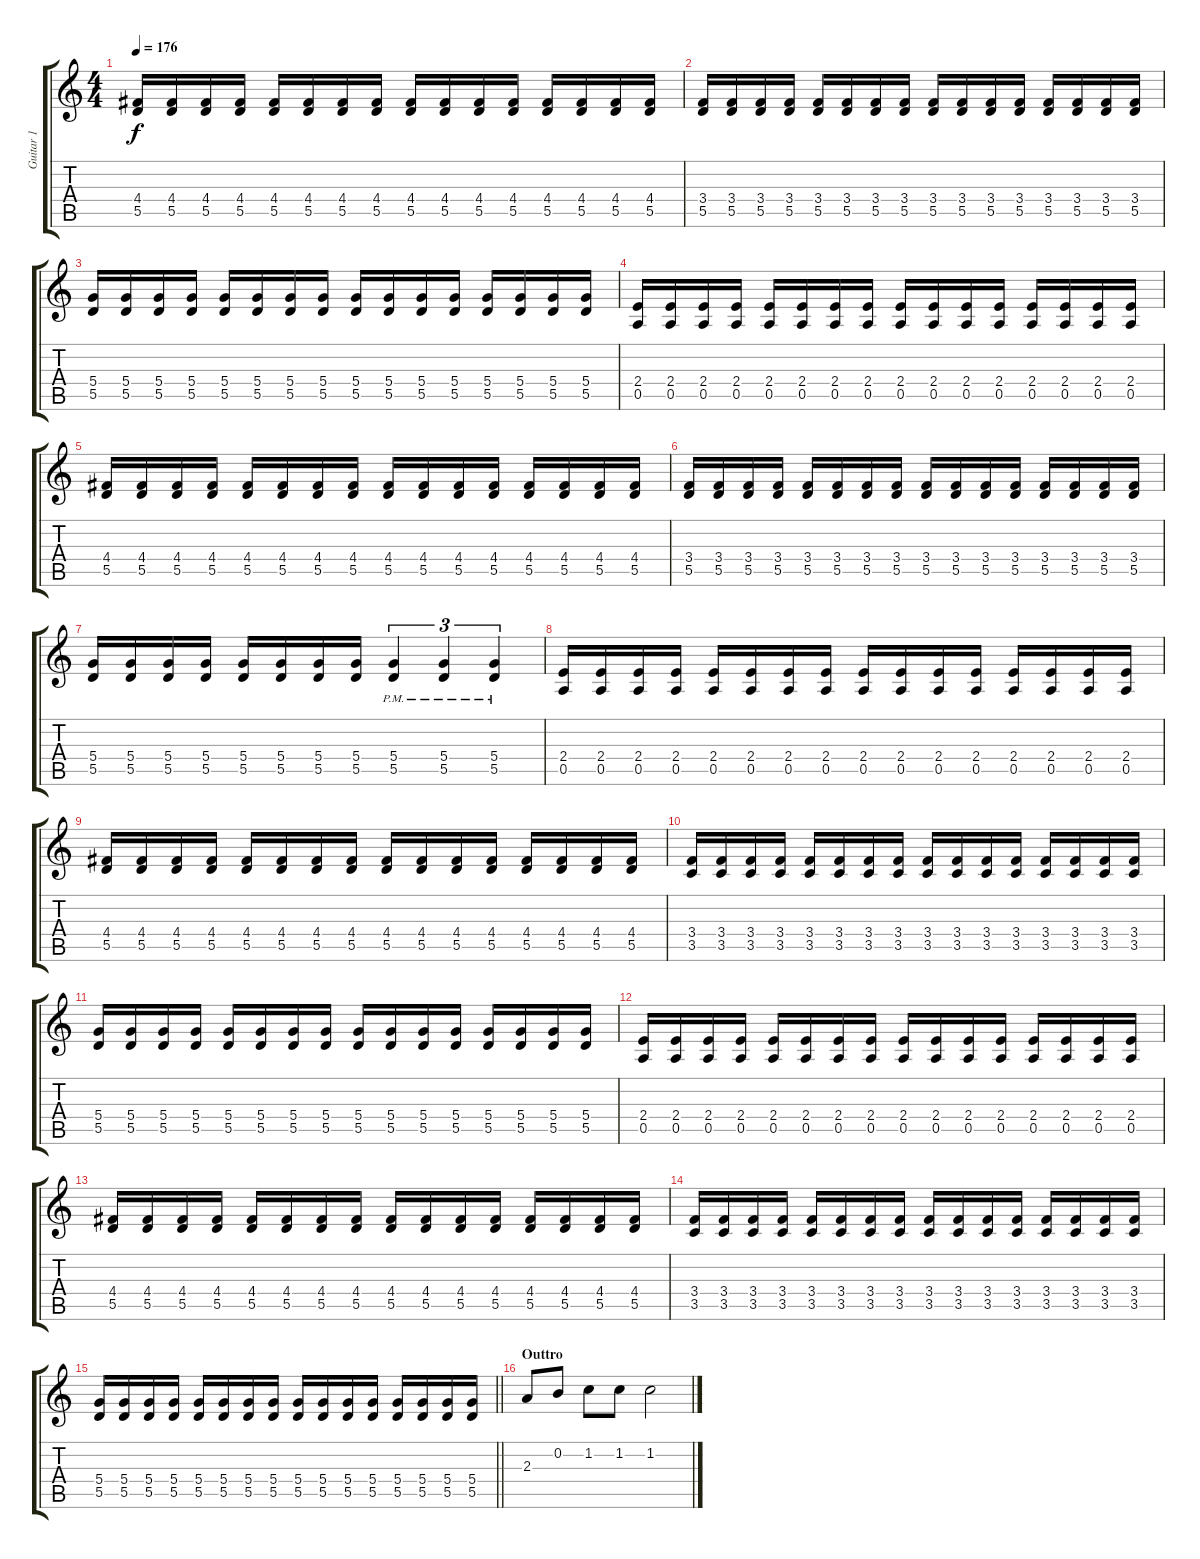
\track ("Guitar 1" "Guitar 1") {instrument distortionguitar}
\staff {score tabs}
\tuning (E4 B3 G3 D3 A2 E2) {hide}
\ts (4 4)
\tempo 176
\clef g2
\ks c
(4.4 5.5).16{dy f} (4.4 5.5).16 (4.4 5.5).16 (4.4 5.5).16 (4.4 5.5).16 (4.4 5.5).16 (4.4 5.5).16 (4.4 5.5).16 (4.4 5.5).16 (4.4 5.5).16 (4.4 5.5).16 (4.4 5.5).16 (4.4 5.5).16 (4.4 5.5).16 (4.4 5.5).16 (4.4 5.5).16 |
(3.4 5.5).16 (3.4 5.5).16 (3.4 5.5).16 (3.4 5.5).16 (3.4 5.5).16 (3.4 5.5).16 (3.4 5.5).16 (3.4 5.5).16 (3.4 5.5).16 (3.4 5.5).16 (3.4 5.5).16 (3.4 5.5).16 (3.4 5.5).16 (3.4 5.5).16 (3.4 5.5).16 (3.4 5.5).16 |
(5.4 5.5).16 (5.4 5.5).16 (5.4 5.5).16 (5.4 5.5).16 (5.4 5.5).16 (5.4 5.5).16 (5.4 5.5).16 (5.4 5.5).16 (5.4 5.5).16 (5.4 5.5).16 (5.4 5.5).16 (5.4 5.5).16 (5.4 5.5).16 (5.4 5.5).16 (5.4 5.5).16 (5.4 5.5).16 |
(2.4 0.5).16 (2.4 0.5).16 (2.4 0.5).16 (2.4 0.5).16 (2.4 0.5).16 (2.4 0.5).16 (2.4 0.5).16 (2.4 0.5).16 (2.4 0.5).16 (2.4 0.5).16 (2.4 0.5).16 (2.4 0.5).16 (2.4 0.5).16 (2.4 0.5).16 (2.4 0.5).16 (2.4 0.5).16 |
(4.4 5.5).16 (4.4 5.5).16 (4.4 5.5).16 (4.4 5.5).16 (4.4 5.5).16 (4.4 5.5).16 (4.4 5.5).16 (4.4 5.5).16 (4.4 5.5).16 (4.4 5.5).16 (4.4 5.5).16 (4.4 5.5).16 (4.4 5.5).16 (4.4 5.5).16 (4.4 5.5).16 (4.4 5.5).16 |
(3.4 5.5).16 (3.4 5.5).16 (3.4 5.5).16 (3.4 5.5).16 (3.4 5.5).16 (3.4 5.5).16 (3.4 5.5).16 (3.4 5.5).16 (3.4 5.5).16 (3.4 5.5).16 (3.4 5.5).16 (3.4 5.5).16 (3.4 5.5).16 (3.4 5.5).16 (3.4 5.5).16 (3.4 5.5).16 |
(5.4 5.5).16 (5.4 5.5).16 (5.4 5.5).16 (5.4 5.5).16 (5.4 5.5).16 (5.4 5.5).16 (5.4 5.5).16 (5.4 5.5).16 (5.4{pm} 5.5{pm}).4{tu (3 2)} (5.4{pm} 5.5{pm}).4{tu (3 2)} (5.4{pm} 5.5{pm}).4{tu (3 2)} |
(2.4 0.5).16 (2.4 0.5).16 (2.4 0.5).16 (2.4 0.5).16 (2.4 0.5).16 (2.4 0.5).16 (2.4 0.5).16 (2.4 0.5).16 (2.4 0.5).16 (2.4 0.5).16 (2.4 0.5).16 (2.4 0.5).16 (2.4 0.5).16 (2.4 0.5).16 (2.4 0.5).16 (2.4 0.5).16 |
(4.4 5.5).16 (4.4 5.5).16 (4.4 5.5).16 (4.4 5.5).16 (4.4 5.5).16 (4.4 5.5).16 (4.4 5.5).16 (4.4 5.5).16 (4.4 5.5).16 (4.4 5.5).16 (4.4 5.5).16 (4.4 5.5).16 (4.4 5.5).16 (4.4 5.5).16 (4.4 5.5).16 (4.4 5.5).16 |
(3.4 3.5).16 (3.4 3.5).16 (3.4 3.5).16 (3.4 3.5).16 (3.4 3.5).16 (3.4 3.5).16 (3.4 3.5).16 (3.4 3.5).16 (3.4 3.5).16 (3.4 3.5).16 (3.4 3.5).16 (3.4 3.5).16 (3.4 3.5).16 (3.4 3.5).16 (3.4 3.5).16 (3.4 3.5).16 |
(5.4 5.5).16 (5.4 5.5).16 (5.4 5.5).16 (5.4 5.5).16 (5.4 5.5).16 (5.4 5.5).16 (5.4 5.5).16 (5.4 5.5).16 (5.4 5.5).16 (5.4 5.5).16 (5.4 5.5).16 (5.4 5.5).16 (5.4 5.5).16 (5.4 5.5).16 (5.4 5.5).16 (5.4 5.5).16 |
(2.4 0.5).16 (2.4 0.5).16 (2.4 0.5).16 (2.4 0.5).16 (2.4 0.5).16 (2.4 0.5).16 (2.4 0.5).16 (2.4 0.5).16 (2.4 0.5).16 (2.4 0.5).16 (2.4 0.5).16 (2.4 0.5).16 (2.4 0.5).16 (2.4 0.5).16 (2.4 0.5).16 (2.4 0.5).16 |
(4.4 5.5).16 (4.4 5.5).16 (4.4 5.5).16 (4.4 5.5).16 (4.4 5.5).16 (4.4 5.5).16 (4.4 5.5).16 (4.4 5.5).16 (4.4 5.5).16 (4.4 5.5).16 (4.4 5.5).16 (4.4 5.5).16 (4.4 5.5).16 (4.4 5.5).16 (4.4 5.5).16 (4.4 5.5).16 |
(3.4 3.5).16 (3.4 3.5).16 (3.4 3.5).16 (3.4 3.5).16 (3.4 3.5).16 (3.4 3.5).16 (3.4 3.5).16 (3.4 3.5).16 (3.4 3.5).16 (3.4 3.5).16 (3.4 3.5).16 (3.4 3.5).16 (3.4 3.5).16 (3.4 3.5).16 (3.4 3.5).16 (3.4 3.5).16 |
\barLineRight lightlight
(5.4 5.5).16 (5.4 5.5).16 (5.4 5.5).16 (5.4 5.5).16 (5.4 5.5).16 (5.4 5.5).16 (5.4 5.5).16 (5.4 5.5).16 (5.4 5.5).16 (5.4 5.5).16 (5.4 5.5).16 (5.4 5.5).16 (5.4 5.5).16 (5.4 5.5).16 (5.4 5.5).16 (5.4 5.5).16 |
\section ("" "Outtro")
2.3.8 0.2.8 1.2.8 1.2.8 1.2.2
